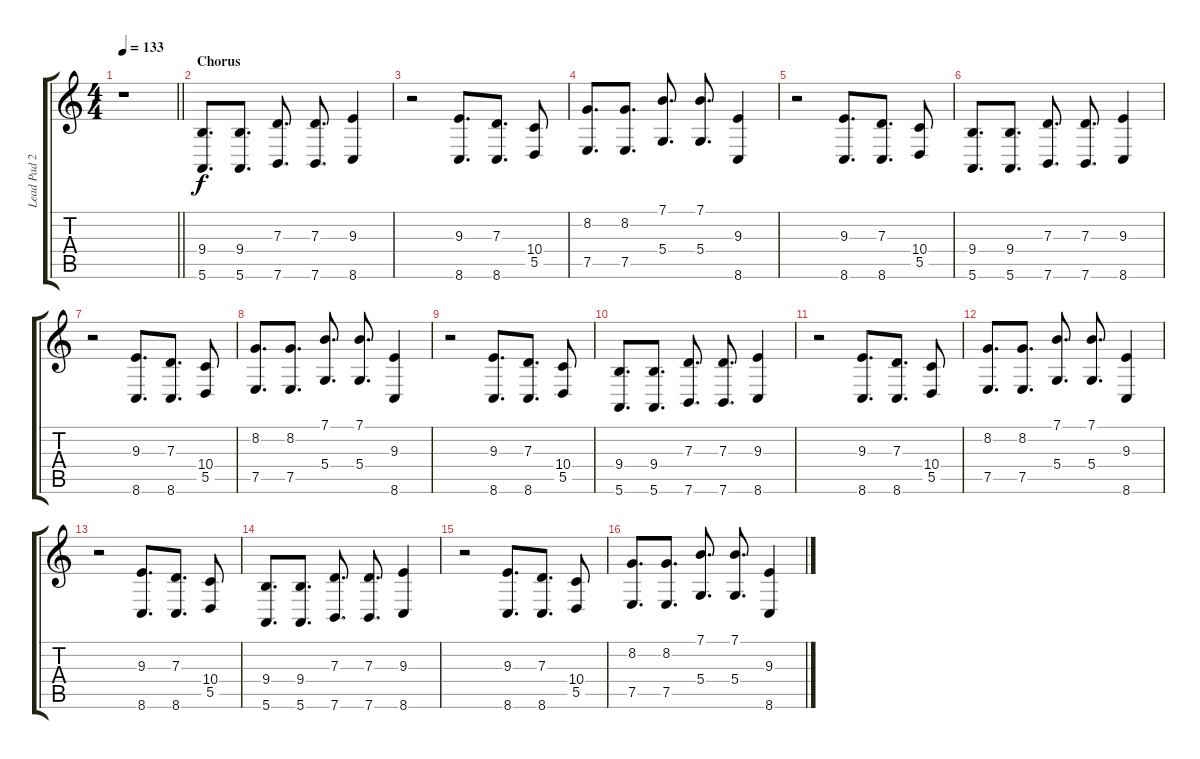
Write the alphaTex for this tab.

\track ("Lead Pad 2" "Lead Pad 2") {instrument fx1rain}
\staff {score tabs}
\tuning (E4 B3 G3 D3 A2 E2) {hide}
\ts (4 4)
\tempo 133
\clef g2
\barLineRight lightlight
\ks c
r.1{dy f} |
\section ("" "Chorus")
(9.4 5.6).8{d} (9.4 5.6).8{d} (7.3 7.6).8{d} (7.3 7.6).8{d} (9.3 8.6).4 |
r.2 (9.3 8.6).8{d} (7.3 8.6).8{d} (10.4 5.5).8 |
(8.2 7.5).8{d} (8.2 7.5).8{d} (7.1 5.4).8{d} (7.1 5.4).8{d} (9.3 8.6).4 |
r.2 (9.3 8.6).8{d} (7.3 8.6).8{d} (10.4 5.5).8 |
(9.4 5.6).8{d} (9.4 5.6).8{d} (7.3 7.6).8{d} (7.3 7.6).8{d} (9.3 8.6).4 |
r.2 (9.3 8.6).8{d} (7.3 8.6).8{d} (10.4 5.5).8 |
(8.2 7.5).8{d} (8.2 7.5).8{d} (7.1 5.4).8{d} (7.1 5.4).8{d} (9.3 8.6).4 |
r.2 (9.3 8.6).8{d} (7.3 8.6).8{d} (10.4 5.5).8 |
(9.4 5.6).8{d} (9.4 5.6).8{d} (7.3 7.6).8{d} (7.3 7.6).8{d} (9.3 8.6).4 |
r.2 (9.3 8.6).8{d} (7.3 8.6).8{d} (10.4 5.5).8 |
(8.2 7.5).8{d} (8.2 7.5).8{d} (7.1 5.4).8{d} (7.1 5.4).8{d} (9.3 8.6).4 |
r.2 (9.3 8.6).8{d} (7.3 8.6).8{d} (10.4 5.5).8 |
(9.4 5.6).8{d} (9.4 5.6).8{d} (7.3 7.6).8{d} (7.3 7.6).8{d} (9.3 8.6).4 |
r.2 (9.3 8.6).8{d} (7.3 8.6).8{d} (10.4 5.5).8 |
(8.2 7.5).8{d} (8.2 7.5).8{d} (7.1 5.4).8{d} (7.1 5.4).8{d} (9.3 8.6).4
